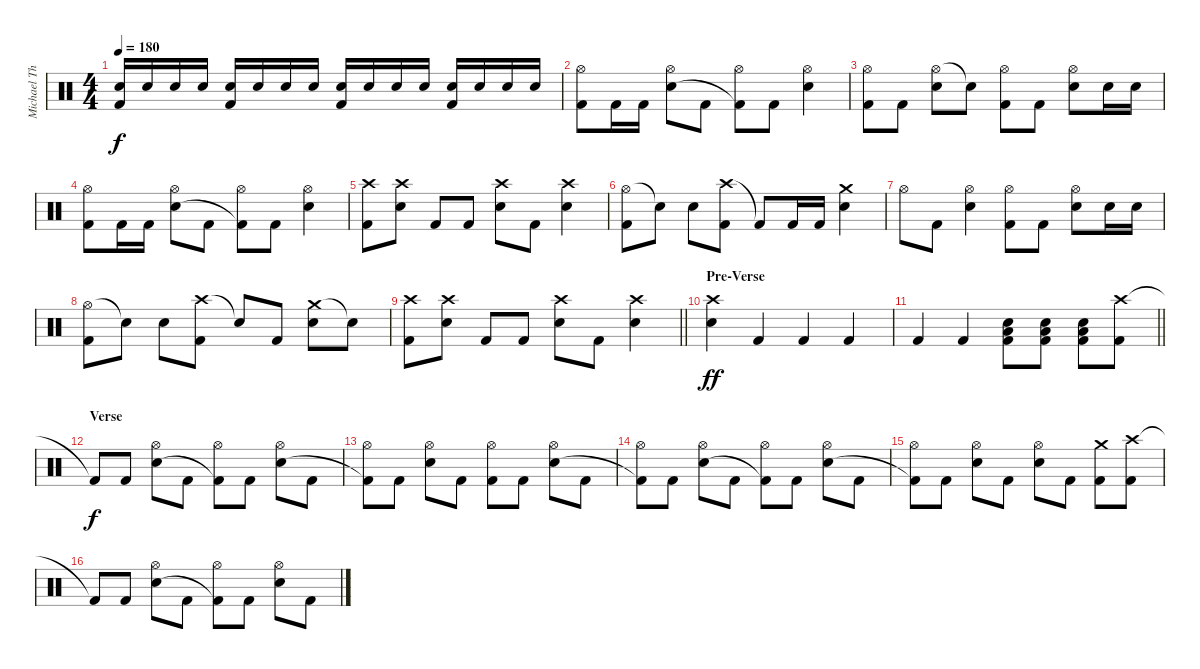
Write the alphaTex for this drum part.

\track ("Michael Thomas" "Michael Th") {instrument percussion}
\staff {score}
\articulation defaults
\ts (4 4)
\tempo 180
\clef neutral
\ks c
("Electric Snare (hit)" "Kick (hit) 2").16{dy f} "Electric Snare (hit)".16 "Electric Snare (hit)".16 "Electric Snare (hit)".16 ("Electric Snare (hit)" "Kick (hit) 2").16 "Electric Snare (hit)".16 "Electric Snare (hit)".16 "Electric Snare (hit)".16 ("Electric Snare (hit)" "Kick (hit) 2").16 "Electric Snare (hit)".16 "Electric Snare (hit)".16 "Electric Snare (hit)".16 ("Electric Snare (hit)" "Kick (hit) 2").16 "Electric Snare (hit)".16 "Electric Snare (hit)".16 "Electric Snare (hit)".16 |
("Hi-Hat (open)" "Kick (hit) 2").8 "Kick (hit) 2".16 "Kick (hit) 2".16 ("Hi-Hat (open)" "Electric Snare (hit)").8 "Kick (hit) 2".8 ("Hi-Hat (open)" "Kick (hit) 2"{t}).8 "Kick (hit) 2".8 ("Hi-Hat (open)" "Electric Snare (hit)").4 |
("Hi-Hat (open)" "Kick (hit) 2").8 "Kick (hit) 2".8 ("Hi-Hat (open)" "Electric Snare (hit)").8 "Snare (hit)"{t}.8 ("Hi-Hat (open)" "Kick (hit) 2").8 "Kick (hit) 2".8 ("Hi-Hat (open)" "Electric Snare (hit)").8 "Electric Snare (hit)".16 "Electric Snare (hit)".16 |
("Hi-Hat (open)" "Kick (hit) 2").8 "Kick (hit) 2".16 "Kick (hit) 2".16 ("Hi-Hat (open)" "Electric Snare (hit)").8 "Kick (hit) 2".8 ("Hi-Hat (open)" "Kick (hit) 2"{t}).8 "Kick (hit) 2".8 ("Hi-Hat (open)" "Electric Snare (hit)").4 |
("Crash high (hit)" "Kick (hit) 2").8 ("Crash high (hit)" "Electric Snare (hit)").8 "Kick (hit) 2".8 "Kick (hit) 2".8 ("Crash high (hit)" "Electric Snare (hit)").8 "Kick (hit) 2".8 ("Crash high (hit)" "Electric Snare (hit)").4 |
("Hi-Hat (open)" "Kick (hit) 2").8 "Snare (hit)"{t}.8 "Electric Snare (hit)".8 ("Crash high (hit)" "Kick (hit) 2").8 "Kick (hit) 2"{t}.8 "Kick (hit) 2".16 "Kick (hit) 2".16 ("Crash medium (hit)" "Electric Snare (hit)").4 |
"Hi-Hat (open)".8 "Kick (hit) 2".8 ("Hi-Hat (open)" "Electric Snare (hit)").4 ("Hi-Hat (open)" "Kick (hit) 2").8 "Kick (hit) 2".8 ("Hi-Hat (open)" "Electric Snare (hit)").8 "Electric Snare (hit)".16 "Electric Snare (hit)".16 |
("Hi-Hat (open)" "Kick (hit) 2").8 "Snare (hit)"{t}.8 "Electric Snare (hit)".8 ("Crash high (hit)" "Kick (hit) 2").8 "Snare (hit)"{t}.8 "Kick (hit) 2".8 ("Crash medium (hit)" "Electric Snare (hit)").8 "Snare (hit)"{t}.8 |
\barLineRight lightlight
("Crash high (hit)" "Kick (hit) 2").8 ("Crash high (hit)" "Electric Snare (hit)").8 "Kick (hit) 2".8 "Kick (hit) 2".8 ("Crash high (hit)" "Electric Snare (hit)").8 "Kick (hit) 2".8 ("Crash high (hit)" "Electric Snare (hit)").4 |
\section ("" "Pre-Verse")
("Crash high (hit)" "Electric Snare (hit)").4{dy ff} "Kick (hit) 2".4 "Kick (hit) 2".4 "Kick (hit) 2".4 |
\barLineRight lightlight "Kick (hit) 2".4 "Kick (hit) 2".4
("Low Floor Tom (hit)" "Electric Snare (hit)" "Kick (hit) 2").8 ("Low Floor Tom (hit)" "Electric Snare (hit)" "Kick (hit) 2").8 ("Low Floor Tom (hit)" "Electric Snare (hit)" "Kick (hit) 2").8 ("Crash high (hit)" "Kick (hit) 2").8 |
\section ("" "Verse")
"Kick (hit) 2"{t}.8{dy f} "Kick (hit) 2".8 ("Hi-Hat (open)" "Electric Snare (hit)").8 "Kick (hit) 2".8 ("Hi-Hat (open)" "Kick (hit) 2"{t}).8 "Kick (hit) 2".8 ("Hi-Hat (open)" "Electric Snare (hit)").8 "Kick (hit) 2".8 |
("Hi-Hat (open)" "Kick (hit) 2"{t}).8 "Kick (hit) 2".8 ("Hi-Hat (open)" "Electric Snare (hit)").8 "Kick (hit) 2".8 ("Hi-Hat (open)" "Kick (hit) 2").8 "Kick (hit) 2".8 ("Hi-Hat (open)" "Electric Snare (hit)").8 "Kick (hit) 2".8 |
("Hi-Hat (open)" "Kick (hit) 2"{t}).8 "Kick (hit) 2".8 ("Hi-Hat (open)" "Electric Snare (hit)").8 "Kick (hit) 2".8 ("Hi-Hat (open)" "Kick (hit) 2"{t}).8 "Kick (hit) 2".8 ("Hi-Hat (open)" "Electric Snare (hit)").8 "Kick (hit) 2".8 |
("Hi-Hat (open)" "Kick (hit) 2"{t}).8 "Kick (hit) 2".8 ("Hi-Hat (open)" "Electric Snare (hit)").8 "Kick (hit) 2".8 ("Hi-Hat (open)" "Electric Snare (hit)").8 "Kick (hit) 2".8 ("Crash medium (hit)" "Kick (hit) 2").8 ("Crash high (hit)" "Kick (hit) 2").8 |
"Kick (hit) 2"{t}.8 "Kick (hit) 2".8 ("Hi-Hat (open)" "Electric Snare (hit)").8 "Kick (hit) 2".8 ("Hi-Hat (open)" "Kick (hit) 2"{t}).8 "Kick (hit) 2".8 ("Hi-Hat (open)" "Electric Snare (hit)").8 "Kick (hit) 2".8
